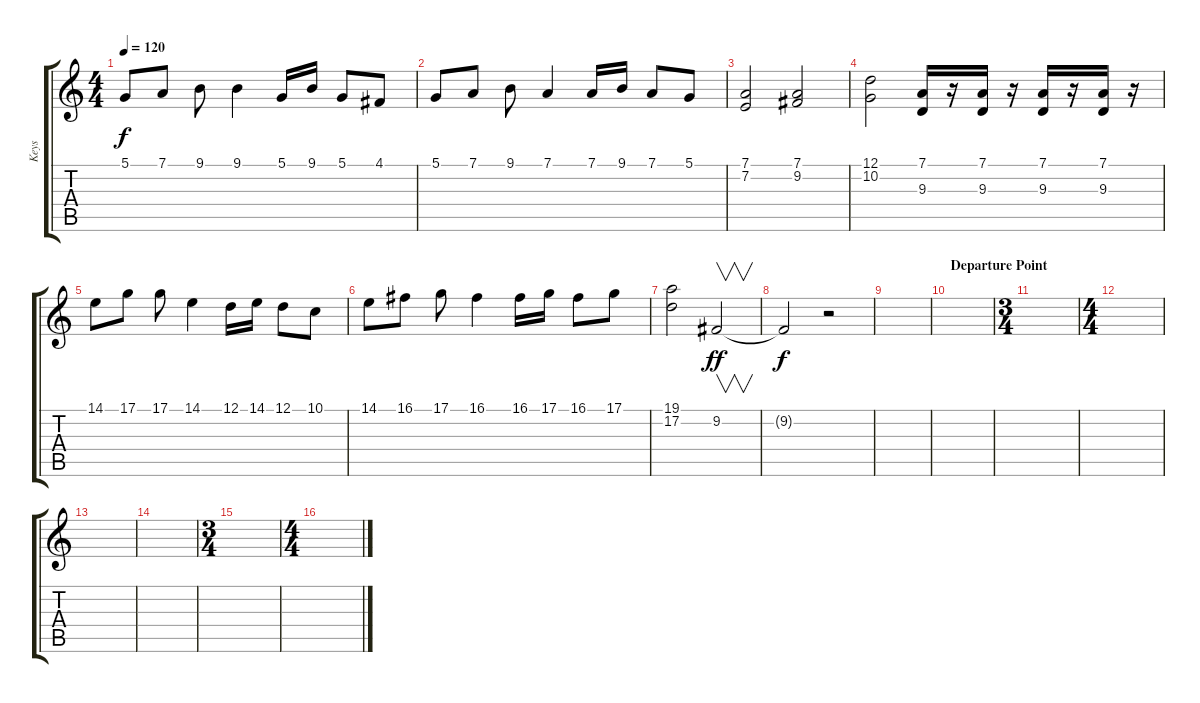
\track ("Keys" "Keys") {instrument clarinet}
\staff {score tabs}
\tuning (D4 A3 F3 C3 G2 D2) {hide}
\ts (4 4)
\tempo 120
\clef g2
\ks c
5.1.8{dy f volume 14 balance 8 instrument clarinet} 7.1.8 9.1.8 9.1.4 5.1.16 9.1.16 5.1.8 4.1.8 |
5.1.8 7.1.8 9.1.8 7.1.4 7.1.16 9.1.16 7.1.8 5.1.8 |
(7.1 7.2).2 (7.1 9.2).2 |
(12.1 10.2).2 (7.1 9.3).16 r.16 (7.1 9.3).16 r.16 (7.1 9.3).16 r.16 (7.1 9.3).16 r.16 |
14.1.8 17.1.8 17.1.8 14.1.4 12.1.16 14.1.16 12.1.8 10.1.8 |
14.1.8 16.1.8 17.1.8 16.1.4 16.1.16 17.1.16 16.1.8 17.1.8 |
(19.1 17.2).2 9.2.2{v dy ff balance 13} |
9.2{t}.2{dy f volume 2} r.2 |
|
\section ("" "Departure Point")
|
\ts (3 4)
|
\ts (4 4)
|
|
|
\ts (3 4)
|
\ts (4 4)
